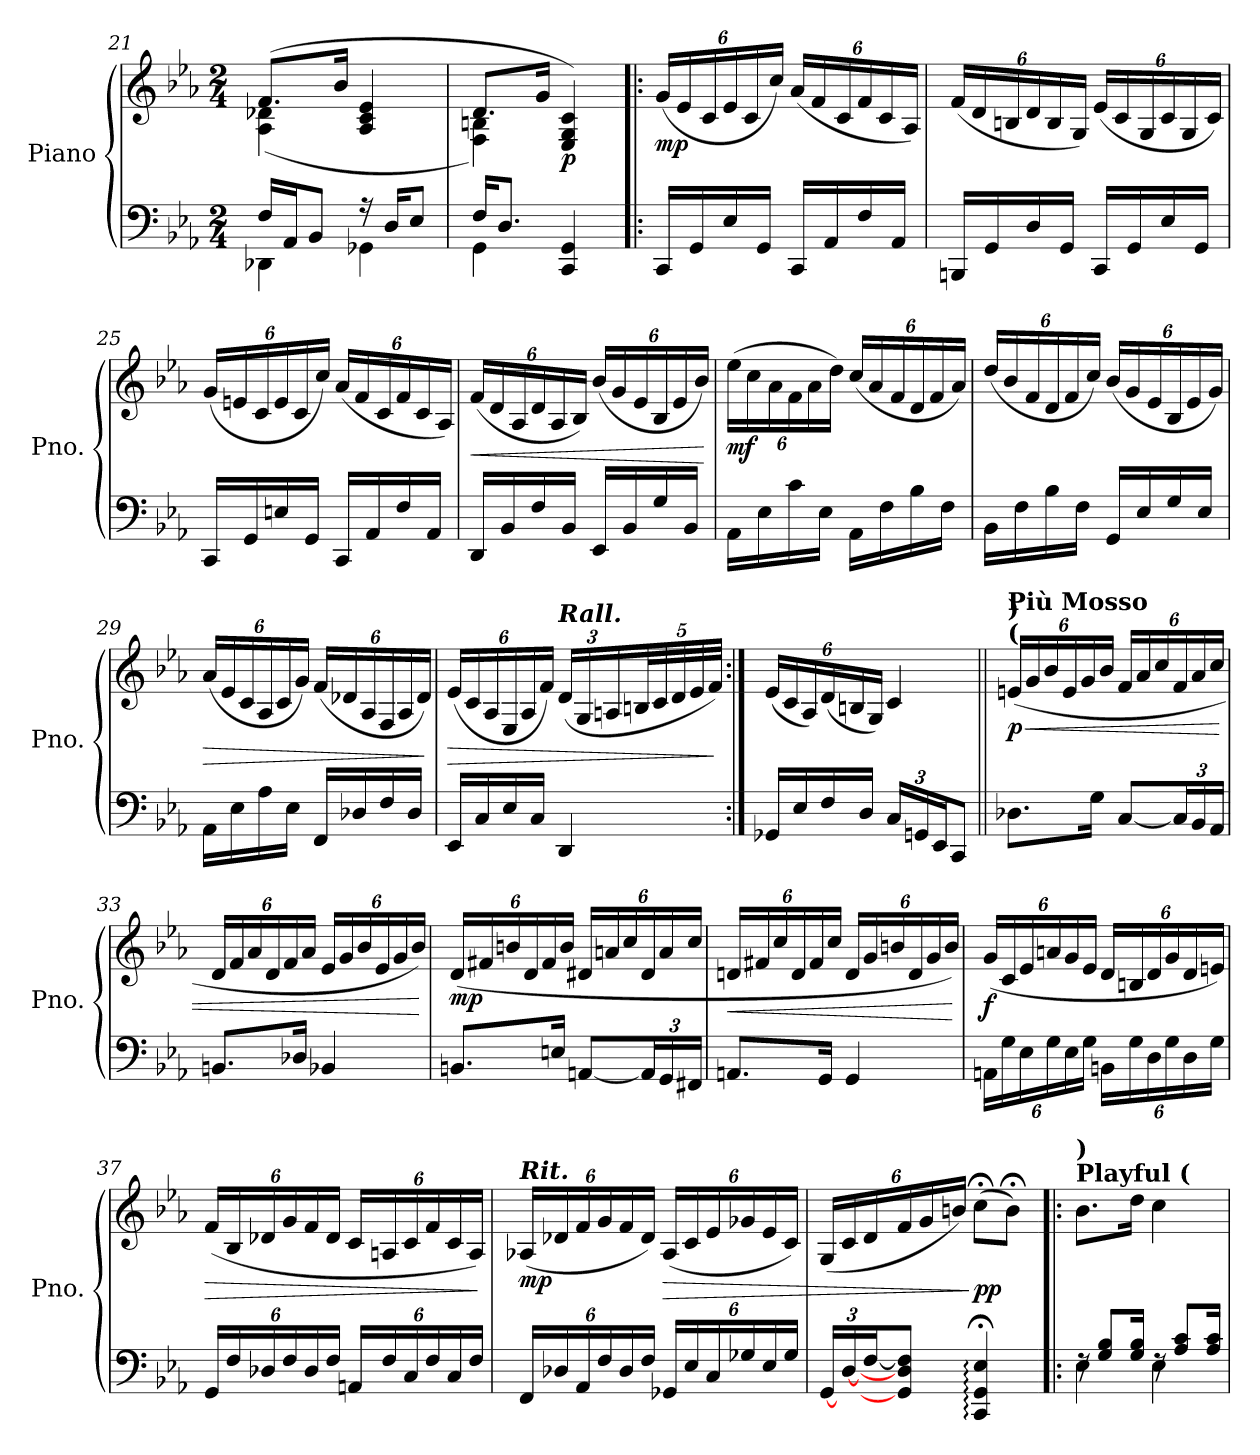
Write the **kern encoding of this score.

**kern	**kern	**dynam
*part1	*part1	*part1
*staff2	*staff1	*staff1/2
*I"Piano	*	*
*I'Pno.	*	*
*clefF4	*clefG2	*
*k[b-e-a-]	*k[b-e-a-]	*
*M2/4	*M2/4	*
=21	=21	=21
*^	*^	*
16F/LL	4DD-X\	(>8.f/L	(<4A-\ 4d-X\	.
16AA-/J	.	.	.	.
8BB-/J	.	.	.	.
.	.	16b-/Jk	.	.
16r	4GG-X\	4A-/ 4c/ 4e-/	4ryy	.
16D/KL	.	.	.	.
8E-/J	.	.	.	.
=22	=22	=22	=22	=22
16F/KL	4GG\	8.d/L	4F\ 4Bn\)	.
8.D/J	.	.	.	.
.	.	16g/Jk	.	.
!	!	!	!	!LO:DY:b
4CC/ 4GG/	4ryy	4E-/ 4G/ 4c/)	4ryy	p
*v	*v	*	*	*
*	*v	*v	*
!!LO:PB:g=z
=23!|:	=23!|:	=23!|:
*	*Xbrackettup	*
*	*MM40	*
*^	*^	*
!	!	!LO:TX:a:B:t=Slightly Faster	!	!
!	!	!LO:TX:a:B:t=(	!	!
!	!	!LO:TX:a:B:t=)	!	!
!	!	!	!	!LO:DY:b
*v	*v	*	*	*
*	*v	*v	*
16CC/LL	(<24g/LL	mp
.	24e-/	.
16GG/	.	.
.	24c/	.
16E-/	24e-/	.
.	24c/	.
16GG/JJ	.	.
.	24cc/JJ)	.
16CC/LL	(<24a-/LL	.
.	24f/	.
16AA-/	.	.
.	24c/	.
16F/	24f/	.
.	24c/	.
16AA-/JJ	.	.
.	24A-/JJ)	.
=24	=24	=24
16BBBn/LL	(<24f/LL	.
.	24d/	.
16GG/	.	.
.	24Bn/	.
16D/	24d/	.
.	24B/	.
16GG/JJ	.	.
.	24G/JJ)	.
16CC/LL	(<24e-/LL	.
.	24c/	.
16GG/	.	.
.	24G/	.
16E-/	24c/	.
.	24G/	.
16GG/JJ	.	.
.	24c/JJ)	.
=25	=25	=25
16CC/LL	(<24g/LL	.
.	24en/	.
16GG/	.	.
.	24c/	.
16En/	24e/	.
.	24c/	.
16GG/JJ	.	.
.	24cc/JJ)	.
16CC/LL	(<24a-/LL	.
.	24f/	.
16AA-/	.	.
.	24c/	.
16F/	24f/	.
.	24c/	.
16AA-/JJ	.	.
.	24A-/JJ)	.
=26	=26	=26
!	!	!LO:HP:b
16DD/LL	(<24f/LL	<
.	24d/	.
16BB-/	.	.
.	24A-/	.
16F/	24d/	.
.	24A-/	.
16BB-/JJ	.	.
.	24B-/JJ)	.
16EE-/LL	(<24b-/LL	.
.	24g/	.
16BB-/	.	.
.	24e-/	.
16G/	24B-/	.
.	24e-/	.
16BB-/JJ	.	.
.	24b-/JJ)	.
.	.	[
!!LO:LB:g=z
=27	=27	=27
!	!	!LO:DY:b
16AA-\LL	(>24ee-\LL	mf
.	24cc\	.
16E-\	.	.
.	24a-\	.
16c\	24f\	.
.	24a-\	.
16E-\JJ	.	.
.	24dd\JJ)	.
16AA-\LL	(<24cc/LL	.
.	24a-/	.
16F\	.	.
.	24f/	.
16B-\	24d/	.
.	24f/	.
16F\JJ	.	.
.	24a-/JJ)	.
=28	=28	=28
16BB-\LL	(<24dd/LL	.
.	24b-/	.
16F\	.	.
.	24f/	.
16B-\	24d/	.
.	24f/	.
16F\JJ	.	.
.	24cc/JJ)	.
16GG/LL	(<24b-/LL	.
.	24g/	.
16E-/	.	.
.	24e-/	.
16G/	24B-/	.
.	24e-/	.
16E-/JJ	.	.
.	24g/JJ)	.
=29	=29	=29
!	!	!LO:HP:b
16AA-\LL	(<24a-/LL	>
.	24e-/	.
16E-\	.	.
.	24c/	.
16A-\	24A-/	.
.	24c/	.
16E-\JJ	.	.
.	24g/JJ)	.
16FF/LL	(<24f/LL	.
.	24d-X/	.
16D-X/	.	.
.	24A-/	.
16F/	24F/	.
.	24A-/	.
16D-/JJ	.	.
.	24d-/JJ)	.
.	.	]
!!LO:LB:g=z
=30	=30	=30
!	!	!LO:HP:b
16EE-/LL	(<24e-/LL	>
.	24c/	.
16C/	.	.
.	24A-/	.
16E-/	24E-/	.
.	24A-/	.
16C/JJ	.	.
.	24f/JJ)	.
!	!LO:TX:a:Bi:t=Rall.	!
4DD/	(<24d/LL	.
.	24G/	.
.	24An/	.
.	40Bn/L	.
.	40c/	.
.	40d/	.
.	40e-/	.
.	40f/JJJ)	.
.	.	]
=31:|!	=31:|!	=31:|!
16GG-X/LL	(<24e-/LL	.
.	24c/	.
16E-/	.	.
.	24A-/)	.
16F/	(<24d/	.
.	24Bn/	.
16D/JJ	.	.
.	24G/JJ)	.
*Xbrackettup	*	*
24C/LL	4c/	.
24GGn/	.	.
24EE-/J	.	.
8CC/J	.	.
!!LO:LB:g=z
=32||	=32||	=32||
*	*MM43	*
!	!LO:TX:a:B:t=Più Mosso	!
!	!LO:TX:a:B:t=(	!
!	!LO:TX:a:B:t=)	!
!	!	!LO:HP:b
!	!	!LO:DY:n=1:b
8.D-X\L	(>24en/LL	< p
.	24g/	.
.	24b-/	.
.	24e/	.
.	24g/	.
16G\Jk	.	.
.	24b-/JJ	.
[8C/L	24f/LL	.
.	24a-/	.
.	24cc/	.
24C/L]	24f/	.
24BB-/	24a-/	.
24AA-/JJ	24cc/JJ	.
=33	=33	=33
8.BBn/L	24d/LL	.
.	24f/	.
.	24a-/	.
.	24d/	.
.	24f/	.
16D-X/Jk	.	.
.	24a-/JJ	.
4BB-X/	24e-/LL	.
.	24g/	.
.	24b-/	.
.	24e-/	.
.	24g/	.
.	24b-/JJ)	.
.	.	[
=34	=34	=34
!	!	!LO:DY:b
8.BBn/L	(>24d/LL	mp
.	24f#X/	.
.	24bn/	.
.	24d/	.
.	24f#/	.
16En/Jk	.	.
.	24b/JJ	.
[8AAn/L	24d#X/LL	.
.	24an/	.
.	24cc/	.
24AA/L]	24d#/	.
24GG/	24a/	.
24FF#X/JJ	24cc/JJ	.
=35	=35	=35
!	!	!LO:HP:b
8.AAn/L	24dn/LL	<
.	24f#X/	.
.	24cc/	.
.	24d/	.
.	24f#/	.
16GG/Jk	.	.
.	24cc/JJ	.
4GG/	24d/LL	.
.	24g/	.
.	24bn/	.
.	24d/	.
.	24g/	.
.	24b/JJ)	.
.	.	[
!!LO:LB:g=z
=36	=36	=36
!	!	!LO:DY:b
24AAn\LL	(<24g/LL	f
24G\	24c/	.
24E-\	24e-/	.
24G\	24an/	.
24E-\	24g/	.
24G\JJ	24e-/JJ	.
24BBn\LL	24d/LL	.
24G\	24Bn/	.
24D\	24d/	.
24G\	24g/	.
24D\	24d/	.
24G\JJ	24en/JJ)	.
=37	=37	=37
!	!	!LO:HP:b
24GG/LL	(<24f/LL	>
24F/	24B-/	.
24D-X/	24d-X/	.
24F/	24g/	.
24D-/	24f/	.
24F/JJ	24d-/JJ	.
24AAn/LL	24c/LL	.
24F/	24An/	.
24C/	24c/	.
24F/	24f/	.
24C/	24c/	.
24F/JJ	24A/JJ)	.
.	.	]
=38	=38	=38
!	!LO:TX:a:Bi:t=Rit.	!
!	!	!LO:DY:b
24FF/LL	(<24A-X/LL	mp
24D-X/	24d-X/	.
24AA-/	24f/	.
24F/	24g/	.
24D-/	24f/	.
24F/JJ	24d-/JJ)	.
!	!	!LO:HP:b
24GG-X/LL	(<24A-/LL	>
24E-/	24c/	.
24C/	24e-/	.
24G-X/	24g-X/	.
24E-/	24e-/	.
24G-/JJ	24c/JJ)	.
=39	=39	=39
[24GG/LL	(<24G/LL	.
[24D/	24c/	.
[24F/J	24d/	.
8GG/] 8D/] 8F/]J	24f/	.
.	24g/	.
.	24bn/JJ)	.
!	!	!LO:DY:n=1:b
4CC/;<: 4GG/;<: 4E-/;<:	(>8cc;<\L	] pp
.	8b;<\J)	.
!!LO:PB:g=z
=40!|:	=40!|:	=40!|:
*	*MM43	*
*^	*	*
!	!	!LO:TX:a:B:t=Playful (	!
!	!	!LO:TX:a:B:t=)	!
!	!	!	!LO:DY:b
!	!	!	!LO:DY:n=1:b
16rF	4E-\	8.b-\L	p mf
8G/ 8B-/L	.	.	.
16G/ 16B-/Jk	.	16dd\Jk	.
16rF	4E-\	4cc\	.
8A-/ 8c/L	.	.	.
16A-/ 16c/Jk	.	.	.
*v	*v	*	*
=	=	=
*-	*-	*-
